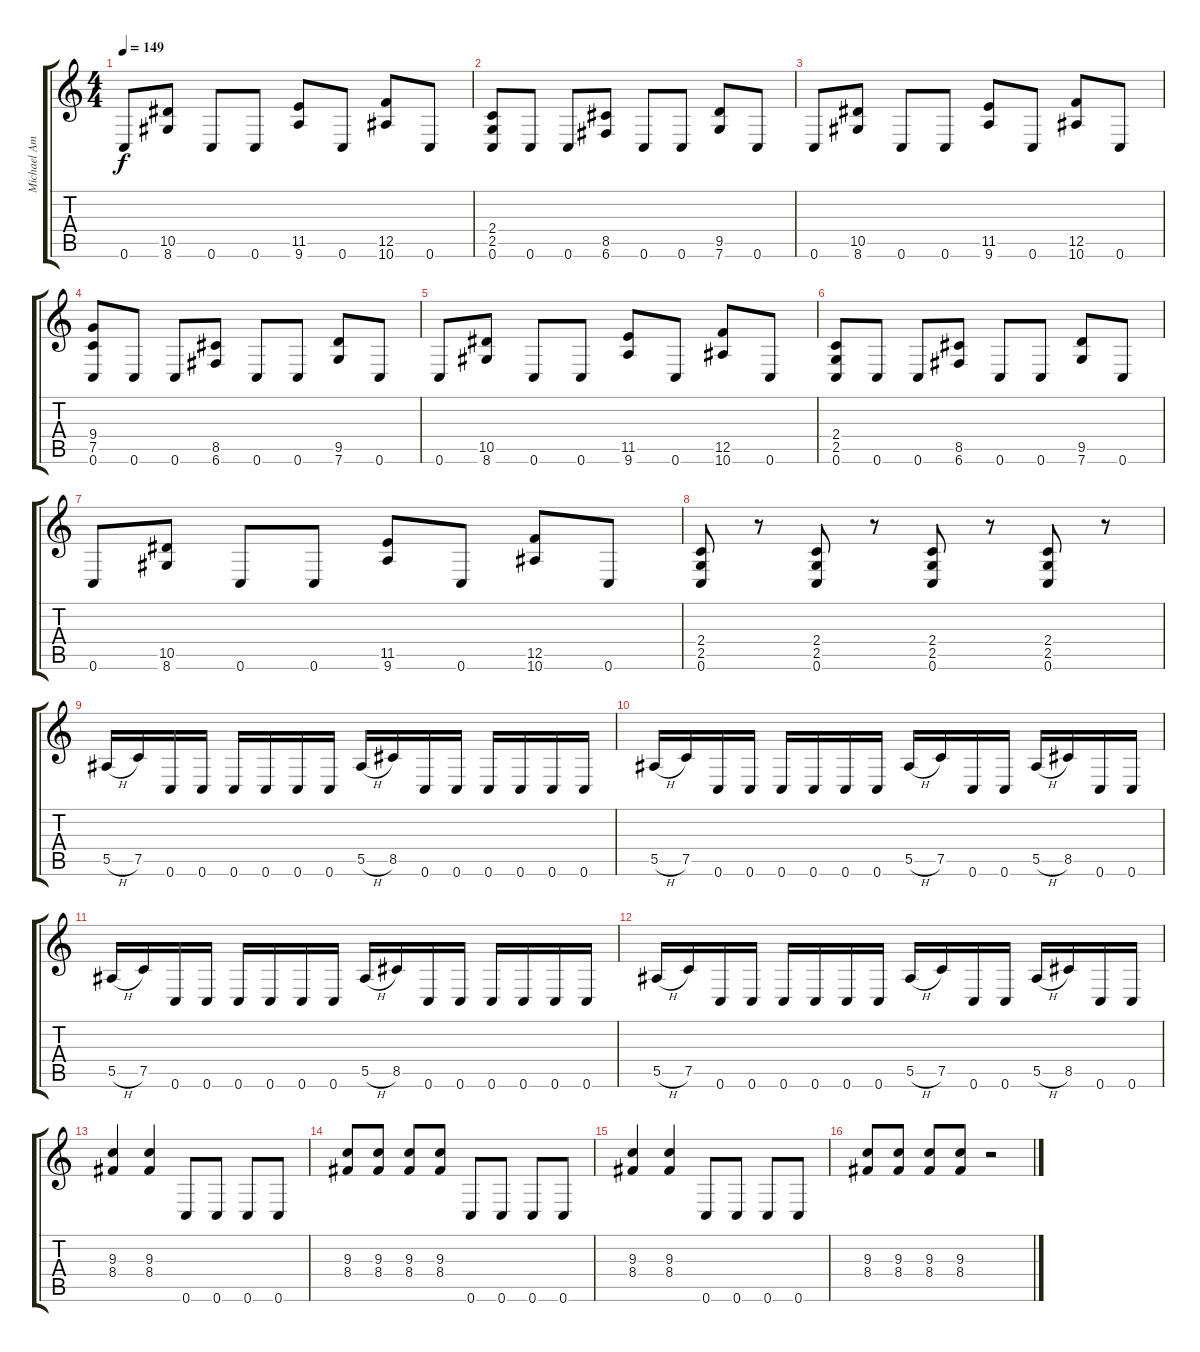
\track ("Michael Amott" "Michael Am") {instrument distortionguitar}
\staff {score tabs}
\tuning (C4 G3 Eb3 Bb2 F2 C2) {hide}
\ts (4 4)
\tempo 149
\clef g2
\ks c
0.6.8{dy f} (10.5 8.6).8 0.6.8 0.6.8 (11.5 9.6).8 0.6.8 (12.5 10.6).8 0.6.8 |
(2.4 2.5 0.6).8 0.6.8 0.6.8 (8.5 6.6).8 0.6.8 0.6.8 (9.5 7.6).8 0.6.8 |
0.6.8 (10.5 8.6).8 0.6.8 0.6.8 (11.5 9.6).8 0.6.8 (12.5 10.6).8 0.6.8 |
(9.4 7.5 0.6).8 0.6.8 0.6.8 (8.5 6.6).8 0.6.8 0.6.8 (9.5 7.6).8 0.6.8 |
0.6.8 (10.5 8.6).8 0.6.8 0.6.8 (11.5 9.6).8 0.6.8 (12.5 10.6).8 0.6.8 |
(2.4 2.5 0.6).8 0.6.8 0.6.8 (8.5 6.6).8 0.6.8 0.6.8 (9.5 7.6).8 0.6.8 |
0.6.8 (10.5 8.6).8 0.6.8 0.6.8 (11.5 9.6).8 0.6.8 (12.5 10.6).8 0.6.8 |
(2.4 2.5 0.6).8 r.8 (2.4 2.5 0.6).8 r.8 (2.4 2.5 0.6).8 r.8 (2.4 2.5 0.6).8 r.8 |
5.5{h}.16 7.5.16 0.6.16 0.6.16 0.6.16 0.6.16 0.6.16 0.6.16 5.5{h}.16 8.5.16 0.6.16 0.6.16 0.6.16 0.6.16 0.6.16 0.6.16 |
5.5{h}.16 7.5.16 0.6.16 0.6.16 0.6.16 0.6.16 0.6.16 0.6.16 5.5{h}.16 7.5.16 0.6.16 0.6.16 5.5{h}.16 8.5.16 0.6.16 0.6.16 |
5.5{h}.16 7.5.16 0.6.16 0.6.16 0.6.16 0.6.16 0.6.16 0.6.16 5.5{h}.16 8.5.16 0.6.16 0.6.16 0.6.16 0.6.16 0.6.16 0.6.16 |
5.5{h}.16 7.5.16 0.6.16 0.6.16 0.6.16 0.6.16 0.6.16 0.6.16 5.5{h}.16 7.5.16 0.6.16 0.6.16 5.5{h}.16 8.5.16 0.6.16 0.6.16 |
(9.3 8.4).4 (9.3 8.4).4 0.6.8 0.6.8 0.6.8 0.6.8 |
(9.3 8.4).8 (9.3 8.4).8 (9.3 8.4).8 (9.3 8.4).8 0.6.8 0.6.8 0.6.8 0.6.8 |
(9.3 8.4).4 (9.3 8.4).4 0.6.8 0.6.8 0.6.8 0.6.8 |
(9.3 8.4).8 (9.3 8.4).8 (9.3 8.4).8 (9.3 8.4).8 r.2
